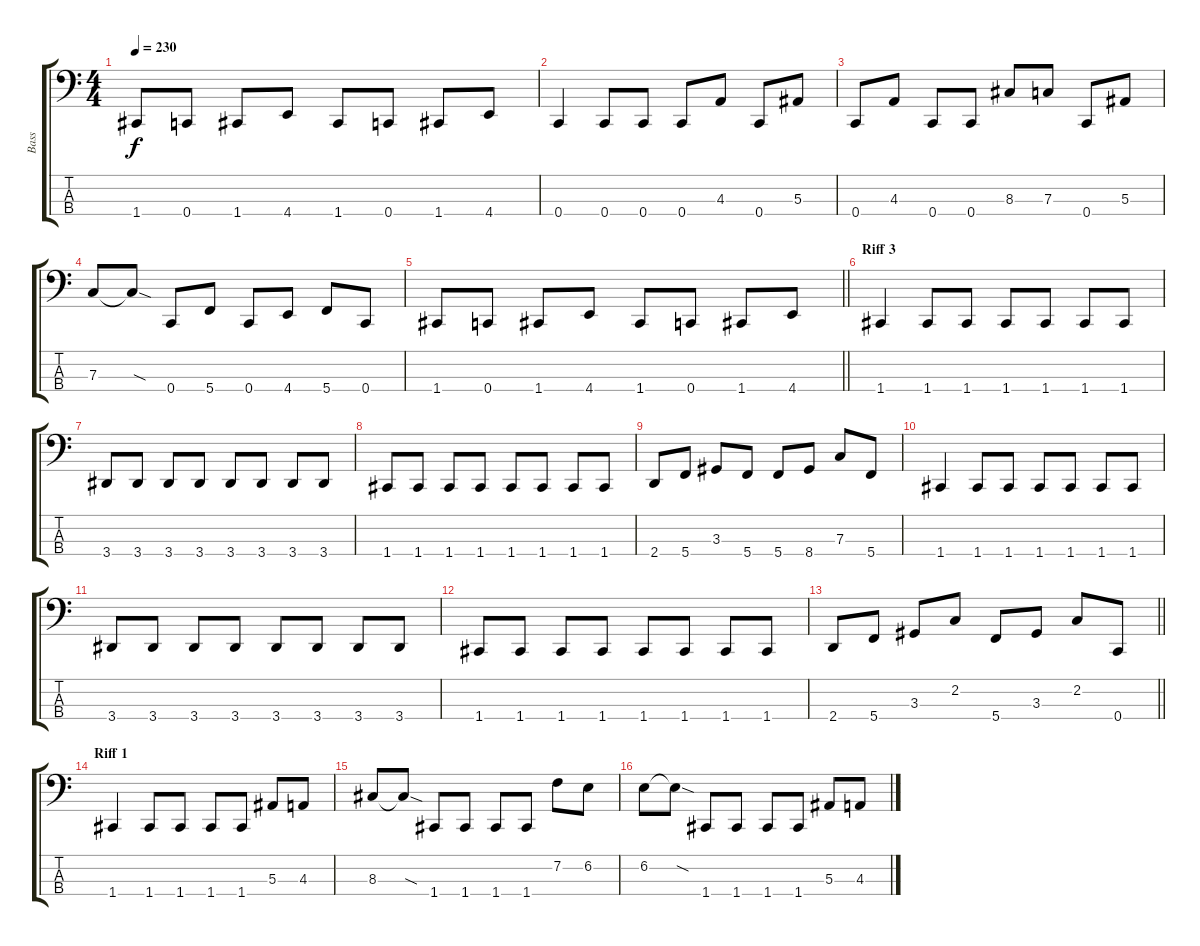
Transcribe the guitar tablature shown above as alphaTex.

\track ("Bass" "Bass") {instrument electricbassfinger}
\staff {score tabs}
\tuning (Eb2 Bb1 F1 C1) {hide}
\ts (4 4)
\tempo 230
\clef f4
\ks c
1.4.8{dy f} 0.4.8 1.4.8 4.4.8 1.4.8 0.4.8 1.4.8 4.4.8 |
0.4.4 0.4.8 0.4.8 0.4.8 4.3.8 0.4.8 5.3.8 |
0.4.8 4.3.8 0.4.8 0.4.8 8.3.8 7.3.8 0.4.8 5.3.8 |
7.3.8 7.3{sod t}.8 0.4.8 5.4.8 0.4.8 4.4.8 5.4.8 0.4.8 |
\barLineRight lightlight
1.4.8 0.4.8 1.4.8 4.4.8 1.4.8 0.4.8 1.4.8 4.4.8 |
\section ("" "Riff 3")
1.4.4 1.4.8 1.4.8 1.4.8 1.4.8 1.4.8 1.4.8 |
3.4.8 3.4.8 3.4.8 3.4.8 3.4.8 3.4.8 3.4.8 3.4.8 |
1.4.8 1.4.8 1.4.8 1.4.8 1.4.8 1.4.8 1.4.8 1.4.8 |
2.4.8 5.4.8 3.3.8 5.4.8 5.4.8 8.4.8 7.3.8 5.4.8 |
1.4.4 1.4.8 1.4.8 1.4.8 1.4.8 1.4.8 1.4.8 |
3.4.8 3.4.8 3.4.8 3.4.8 3.4.8 3.4.8 3.4.8 3.4.8 |
1.4.8 1.4.8 1.4.8 1.4.8 1.4.8 1.4.8 1.4.8 1.4.8 |
\barLineRight lightlight
2.4.8 5.4.8 3.3.8 2.2.8 5.4.8 3.3.8 2.2.8 0.4.8 |
\section ("" "Riff 1")
1.4.4 1.4.8 1.4.8 1.4.8 1.4.8 5.3.8 4.3.8 |
8.3.8 8.3{sod t}.8 1.4.8 1.4.8 1.4.8 1.4.8 7.2.8 6.2.8 |
6.2.8 6.2{sod t}.8 1.4.8 1.4.8 1.4.8 1.4.8 5.3.8 4.3.8
